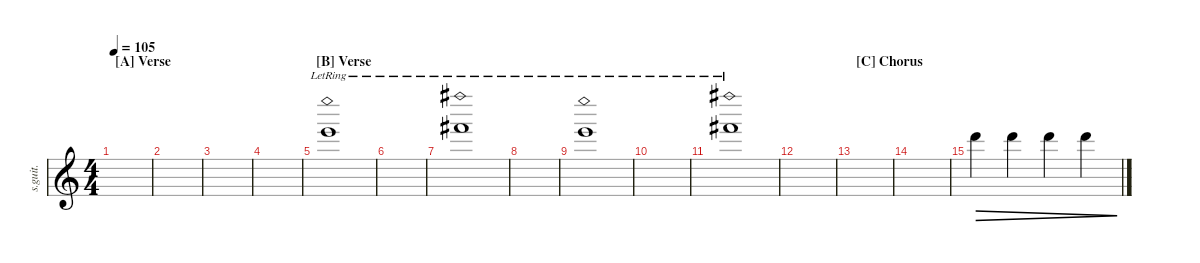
\defaultSystemsLayout 4
\hideDynamics
\bracketExtendMode nobrackets
\otherSystemsTrackNameOrientation horizontal
\track ("Steel Guitar 2" "s.guit.") {instrument acousticguitarsteel}
\staff {score}
\tuning (E4 B3 G3 D3 A2 E2)
\ts (4 4)
\section ("A" "Verse")
\tempo 105
\clef g2
\ks c
|
|
|
|
\section ("B" "Verse")
12.1{ah 12 lr}.1{beam Down} |
|
14.1{ah 12 lr acc #}.1{beam Down} |
|
12.1{ah 12 lr}.1{beam Down} |
|
14.1{ah 12 lr acc #}.1{beam Down} |
|
\section ("C" "Chorus")
|
|
10.1.4{dec beam Down} 10.1.4{dec dy mp beam Down} 10.1.4{dec dy p beam Down} 10.1.4{dec dy pp beam Down}
